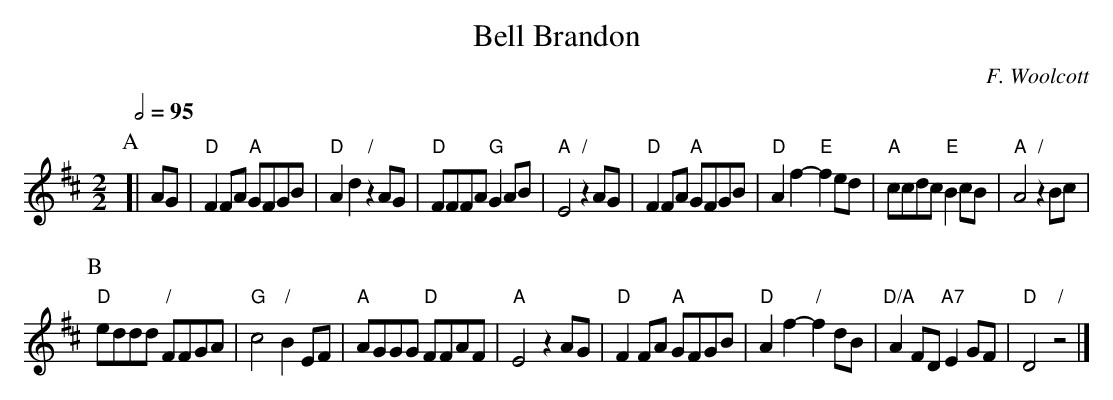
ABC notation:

X:1
T:Bell Brandon
C:F. Woolcott
L:1/8
M:2/2
Q:1/2=95
K:D
P:A
[| AG | "D"F2FA "A"GFGB | "D"A2d2 "/"z2AG | "D"FFFA "G"G2AB | "A"E4 "/"z2AG |\
"D"F2FA "A"GFGB | "D"A2f2- "E"f2ed | "A"ccdc "E"B2cB | "A"A4 "/"z2Bc |
P:B
"D"eddd "/"FFGA | "G"c4 "/"B2EF | "A"AGGG "D"FFAF | "A"E4 z2AG |\
"D"F2FA "A"GFGB | "D"A2f2- "/"f2dB | "D/A"A2FD "A7"E2GF | "D"D4 "/"z4 |]
